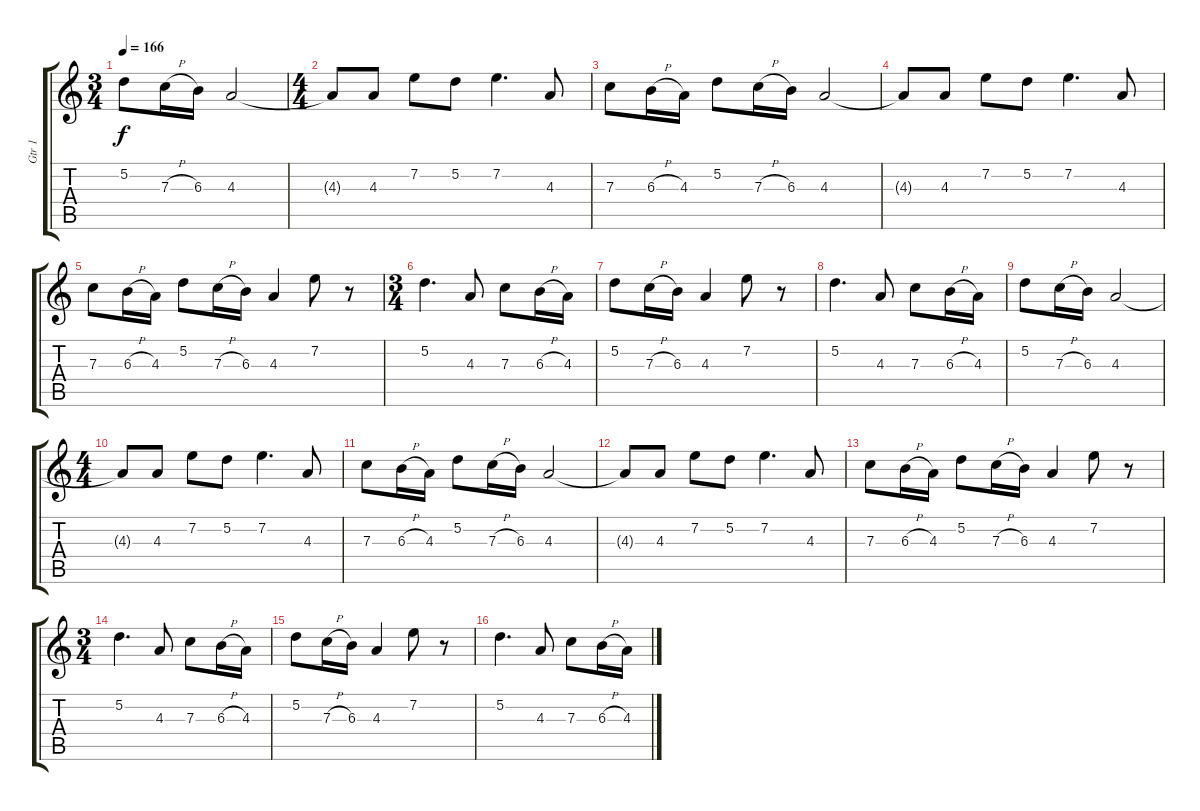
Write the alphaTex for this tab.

\track ("Gtr 1" "Gtr 1") {instrument distortionguitar}
\staff {score tabs}
\tuning (D4 A3 F3 C3 G2 D2) {hide}
\ts (3 4)
\tempo 166
\clef g2
\ks c
5.2.8{dy f} 7.3{h}.16 6.3.16 4.3.2 |
\ts (4 4)
4.3{t}.8 4.3.8 7.2.8 5.2.8 7.2.4{d} 4.3.8 |
7.3.8 6.3{h}.16 4.3.16 5.2.8 7.3{h}.16 6.3.16 4.3.2 |
4.3{t}.8 4.3.8 7.2.8 5.2.8 7.2.4{d} 4.3.8 |
7.3.8 6.3{h}.16 4.3.16 5.2.8 7.3{h}.16 6.3.16 4.3.4 7.2.8 r.8 |
\ts (3 4)
5.2.4{d} 4.3.8 7.3.8 6.3{h}.16 4.3.16 |
5.2.8 7.3{h}.16 6.3.16 4.3.4 7.2.8 r.8 |
5.2.4{d} 4.3.8 7.3.8 6.3{h}.16 4.3.16 |
5.2.8 7.3{h}.16 6.3.16 4.3.2 |
\ts (4 4)
4.3{t}.8 4.3.8 7.2.8 5.2.8 7.2.4{d} 4.3.8 |
7.3.8 6.3{h}.16 4.3.16 5.2.8 7.3{h}.16 6.3.16 4.3.2 |
4.3{t}.8 4.3.8 7.2.8 5.2.8 7.2.4{d} 4.3.8 |
7.3.8 6.3{h}.16 4.3.16 5.2.8 7.3{h}.16 6.3.16 4.3.4 7.2.8 r.8 |
\ts (3 4)
5.2.4{d} 4.3.8 7.3.8 6.3{h}.16 4.3.16 |
5.2.8 7.3{h}.16 6.3.16 4.3.4 7.2.8 r.8 |
5.2.4{d} 4.3.8 7.3.8 6.3{h}.16 4.3.16
